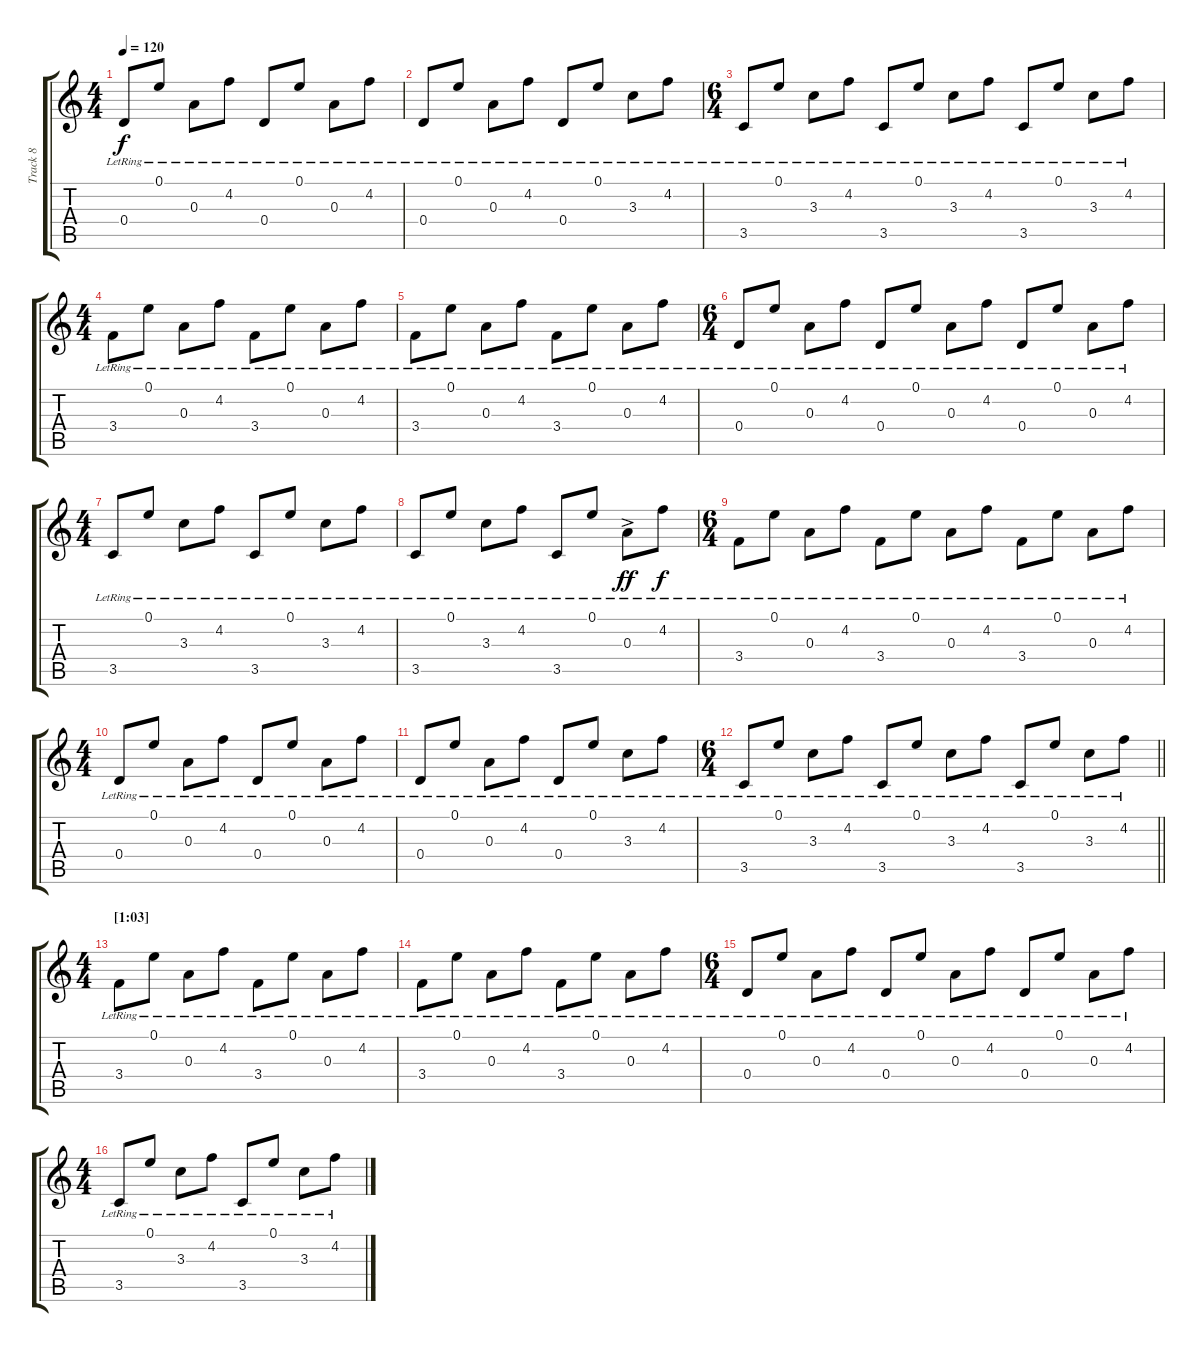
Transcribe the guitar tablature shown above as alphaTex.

\track ("Track 8" "Track 8") {instrument electricguitarjazz}
\staff {score tabs}
\tuning (E4 Db4 A3 D3 A2 D2) {hide}
\ts (4 4)
\tempo 120
\clef g2
\ks c
0.4{lr}.8{dy f} 0.1{lr}.8 0.3{lr}.8 4.2{lr}.8 0.4{lr}.8 0.1{lr}.8 0.3{lr}.8 4.2{lr}.8 |
0.4{lr}.8 0.1{lr}.8 0.3{lr}.8 4.2{lr}.8 0.4{lr}.8 0.1{lr}.8 3.3{lr}.8 4.2{lr}.8 |
\ts (6 4)
3.5{lr}.8 0.1{lr}.8 3.3{lr}.8 4.2{lr}.8 3.5{lr}.8 0.1{lr}.8 3.3{lr}.8 4.2{lr}.8 3.5{lr}.8 0.1{lr}.8 3.3{lr}.8 4.2{lr}.8 |
\ts (4 4)
3.4{lr}.8 0.1{lr}.8 0.3{lr}.8 4.2{lr}.8 3.4{lr}.8 0.1{lr}.8 0.3{lr}.8 4.2{lr}.8 |
3.4{lr}.8 0.1{lr}.8 0.3{lr}.8 4.2{lr}.8 3.4{lr}.8 0.1{lr}.8 0.3{lr}.8 4.2{lr}.8 |
\ts (6 4)
0.4{lr}.8 0.1{lr}.8 0.3{lr}.8 4.2{lr}.8 0.4{lr}.8 0.1{lr}.8 0.3{lr}.8 4.2{lr}.8 0.4{lr}.8 0.1{lr}.8 0.3{lr}.8 4.2{lr}.8 |
\ts (4 4)
3.5{lr}.8 0.1{lr}.8 3.3{lr}.8 4.2{lr}.8 3.5{lr}.8 0.1{lr}.8 3.3{lr}.8 4.2{lr}.8 |
3.5{lr}.8 0.1{lr}.8 3.3{lr}.8 4.2{lr}.8 3.5{lr}.8 0.1{lr}.8 0.3{ac lr}.8{dy ff} 4.2{lr}.8{dy f} |
\ts (6 4)
3.4{lr}.8 0.1{lr}.8 0.3{lr}.8 4.2{lr}.8 3.4{lr}.8 0.1{lr}.8 0.3{lr}.8 4.2{lr}.8 3.4{lr}.8 0.1{lr}.8 0.3{lr}.8 4.2{lr}.8 |
\ts (4 4)
0.4{lr}.8 0.1{lr}.8 0.3{lr}.8 4.2{lr}.8 0.4{lr}.8 0.1{lr}.8 0.3{lr}.8 4.2{lr}.8 |
0.4{lr}.8 0.1{lr}.8 0.3{lr}.8 4.2{lr}.8 0.4{lr}.8 0.1{lr}.8 3.3{lr}.8 4.2{lr}.8 |
\ts (6 4)
\barLineRight lightlight
3.5{lr}.8 0.1{lr}.8 3.3{lr}.8 4.2{lr}.8 3.5{lr}.8 0.1{lr}.8 3.3{lr}.8 4.2{lr}.8 3.5{lr}.8 0.1{lr}.8 3.3{lr}.8 4.2{lr}.8 |
\ts (4 4)
\section ("" "[1:03]")
3.4{lr}.8 0.1{lr}.8 0.3{lr}.8 4.2{lr}.8 3.4{lr}.8 0.1{lr}.8 0.3{lr}.8 4.2{lr}.8 |
3.4{lr}.8 0.1{lr}.8 0.3{lr}.8 4.2{lr}.8 3.4{lr}.8 0.1{lr}.8 0.3{lr}.8 4.2{lr}.8 |
\ts (6 4)
0.4{lr}.8 0.1{lr}.8 0.3{lr}.8 4.2{lr}.8 0.4{lr}.8 0.1{lr}.8 0.3{lr}.8 4.2{lr}.8 0.4{lr}.8 0.1{lr}.8 0.3{lr}.8 4.2{lr}.8 |
\ts (4 4)
3.5{lr}.8 0.1{lr}.8 3.3{lr}.8 4.2{lr}.8 3.5{lr}.8 0.1{lr}.8 3.3{lr}.8 4.2{lr}.8
